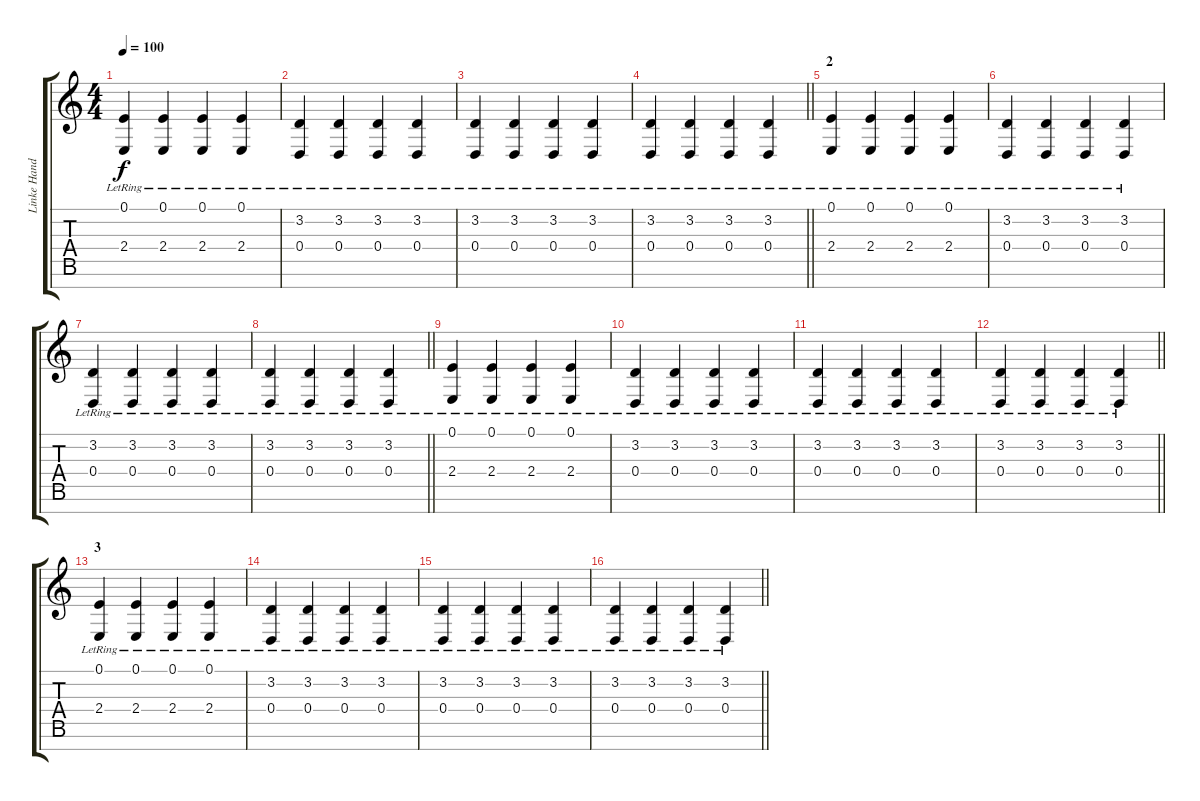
\track ("Linke Hand" "Linke Hand") {instrument acousticgrandpiano}
\staff {score tabs}
\tuning (E4 B3 G3 D3 A2 E2 B1) {hide}
\ts (4 4)
\tempo 100
\clef g2
\ks c
(0.1{lr} 2.4{lr}).4{dy f} (0.1{lr} 2.4{lr}).4 (0.1{lr} 2.4{lr}).4 (0.1{lr} 2.4{lr}).4 |
(3.2{lr} 0.4{lr}).4 (3.2{lr} 0.4{lr}).4 (3.2{lr} 0.4{lr}).4 (3.2{lr} 0.4{lr}).4 |
(3.2{lr} 0.4{lr}).4 (3.2{lr} 0.4{lr}).4 (3.2{lr} 0.4{lr}).4 (3.2{lr} 0.4{lr}).4 |
\barLineRight lightlight
(3.2{lr} 0.4{lr}).4 (3.2{lr} 0.4{lr}).4 (3.2{lr} 0.4{lr}).4 (3.2{lr} 0.4{lr}).4 |
\section ("" "2")
(0.1{lr} 2.4{lr}).4 (0.1{lr} 2.4{lr}).4 (0.1{lr} 2.4{lr}).4 (0.1{lr} 2.4{lr}).4 |
(3.2{lr} 0.4{lr}).4 (3.2{lr} 0.4{lr}).4 (3.2{lr} 0.4{lr}).4 (3.2{lr} 0.4{lr}).4 |
(3.2{lr} 0.4{lr}).4 (3.2{lr} 0.4{lr}).4 (3.2{lr} 0.4{lr}).4 (3.2{lr} 0.4{lr}).4 |
\barLineRight lightlight
(3.2{lr} 0.4{lr}).4 (3.2{lr} 0.4{lr}).4 (3.2{lr} 0.4{lr}).4 (3.2{lr} 0.4{lr}).4 |
(0.1{lr} 2.4{lr}).4 (0.1{lr} 2.4{lr}).4 (0.1{lr} 2.4{lr}).4 (0.1{lr} 2.4{lr}).4 |
(3.2{lr} 0.4{lr}).4 (3.2{lr} 0.4{lr}).4 (3.2{lr} 0.4{lr}).4 (3.2{lr} 0.4{lr}).4 |
(3.2{lr} 0.4{lr}).4 (3.2{lr} 0.4{lr}).4 (3.2{lr} 0.4{lr}).4 (3.2{lr} 0.4{lr}).4 |
\barLineRight lightlight
(3.2{lr} 0.4{lr}).4 (3.2{lr} 0.4{lr}).4 (3.2{lr} 0.4{lr}).4 (3.2{lr} 0.4{lr}).4 |
\section ("" "3")
(0.1{lr} 2.4{lr}).4 (0.1{lr} 2.4{lr}).4 (0.1{lr} 2.4{lr}).4 (0.1{lr} 2.4{lr}).4 |
(3.2{lr} 0.4{lr}).4 (3.2{lr} 0.4{lr}).4 (3.2{lr} 0.4{lr}).4 (3.2{lr} 0.4{lr}).4 |
(3.2{lr} 0.4{lr}).4 (3.2{lr} 0.4{lr}).4 (3.2{lr} 0.4{lr}).4 (3.2{lr} 0.4{lr}).4 |
\barLineRight lightlight
(3.2{lr} 0.4{lr}).4 (3.2{lr} 0.4{lr}).4 (3.2{lr} 0.4{lr}).4 (3.2{lr} 0.4{lr}).4
